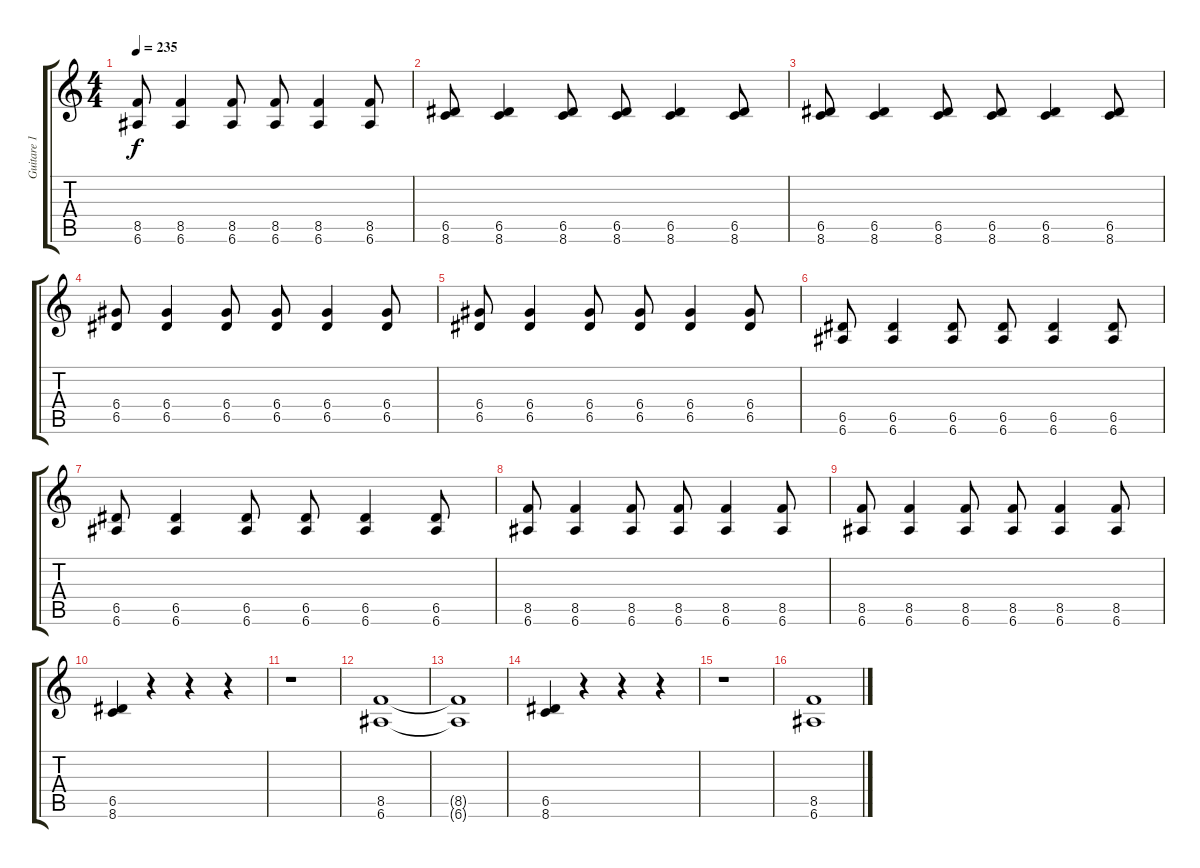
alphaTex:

\track ("Guitare 1" "Guitare 1") {instrument distortionguitar}
\staff {score tabs}
\tuning (E4 B3 G3 D3 A2 E2) {hide}
\ts (4 4)
\tempo 235
\clef g2
\ks c
(8.5 6.6).8{dy f} (8.5 6.6).4 (8.5 6.6).8 (8.5 6.6).8 (8.5 6.6).4 (8.5 6.6).8 |
(6.5 8.6).8 (6.5 8.6).4 (6.5 8.6).8 (6.5 8.6).8 (6.5 8.6).4 (6.5 8.6).8 |
(6.5 8.6).8 (6.5 8.6).4 (6.5 8.6).8 (6.5 8.6).8 (6.5 8.6).4 (6.5 8.6).8 |
(6.4 6.5).8 (6.4 6.5).4 (6.4 6.5).8 (6.4 6.5).8 (6.4 6.5).4 (6.4 6.5).8 |
(6.4 6.5).8 (6.4 6.5).4 (6.4 6.5).8 (6.4 6.5).8 (6.4 6.5).4 (6.4 6.5).8 |
(6.5 6.6).8 (6.5 6.6).4 (6.5 6.6).8 (6.5 6.6).8 (6.5 6.6).4 (6.5 6.6).8 |
(6.5 6.6).8 (6.5 6.6).4 (6.5 6.6).8 (6.5 6.6).8 (6.5 6.6).4 (6.5 6.6).8 |
(8.5 6.6).8 (8.5 6.6).4 (8.5 6.6).8 (8.5 6.6).8 (8.5 6.6).4 (8.5 6.6).8 |
(8.5 6.6).8 (8.5 6.6).4 (8.5 6.6).8 (8.5 6.6).8 (8.5 6.6).4 (8.5 6.6).8 |
(6.5 8.6).4 r.4 r.4 r.4 |
r.1 |
(8.5 6.6).1 |
(8.5{t} 6.6{t}).1 |
(6.5 8.6).4 r.4 r.4 r.4 |
r.1 |
(8.5 6.6).1
